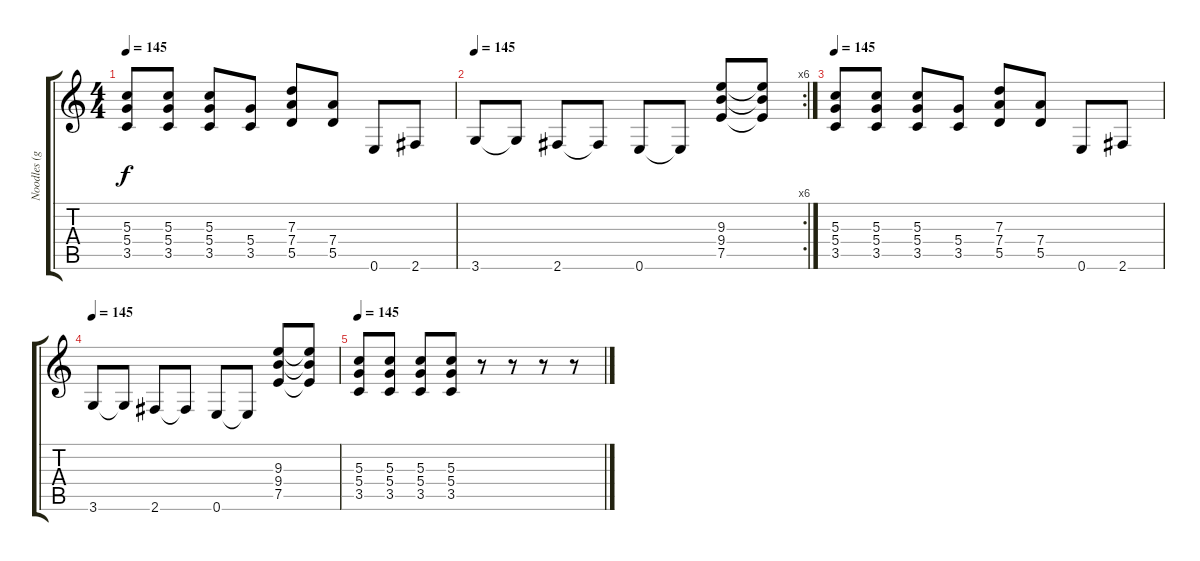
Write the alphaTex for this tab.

\track ("Noodles (guitar)" "Noodles (g") {instrument overdrivenguitar}
\staff {score tabs}
\tuning (E4 B3 G3 D3 A2 E2) {hide}
\ts (4 4)
\tempo 145
\clef g2
\ks c
(5.3 5.4 3.5).8{dy f} (5.3 5.4 3.5).8 (5.3 5.4 3.5).8 (5.4 3.5).8 (7.3 7.4 5.5).8 (7.4 5.5).8 0.6.8 2.6.8 |
\rc 6
\tempo 145
3.6.8 3.6{t}.8 2.6.8 2.6{t}.8 0.6.8 0.6{t}.8 (9.3 9.4 7.5).8 (9.3{t} 9.4{t} 7.5{t}).8 |
\tempo 145
(5.3 5.4 3.5).8 (5.3 5.4 3.5).8 (5.3 5.4 3.5).8 (5.4 3.5).8 (7.3 7.4 5.5).8 (7.4 5.5).8 0.6.8 2.6.8 |
\tempo 145
3.6.8 3.6{t}.8 2.6.8 2.6{t}.8 0.6.8 0.6{t}.8 (9.3 9.4 7.5).8 (9.3{t} 9.4{t} 7.5{t}).8 |
\tempo 145
(5.3 5.4 3.5).8 (5.3 5.4 3.5).8 (5.3 5.4 3.5).8 (5.3 5.4 3.5).8 r.8 r.8 r.8 r.8
